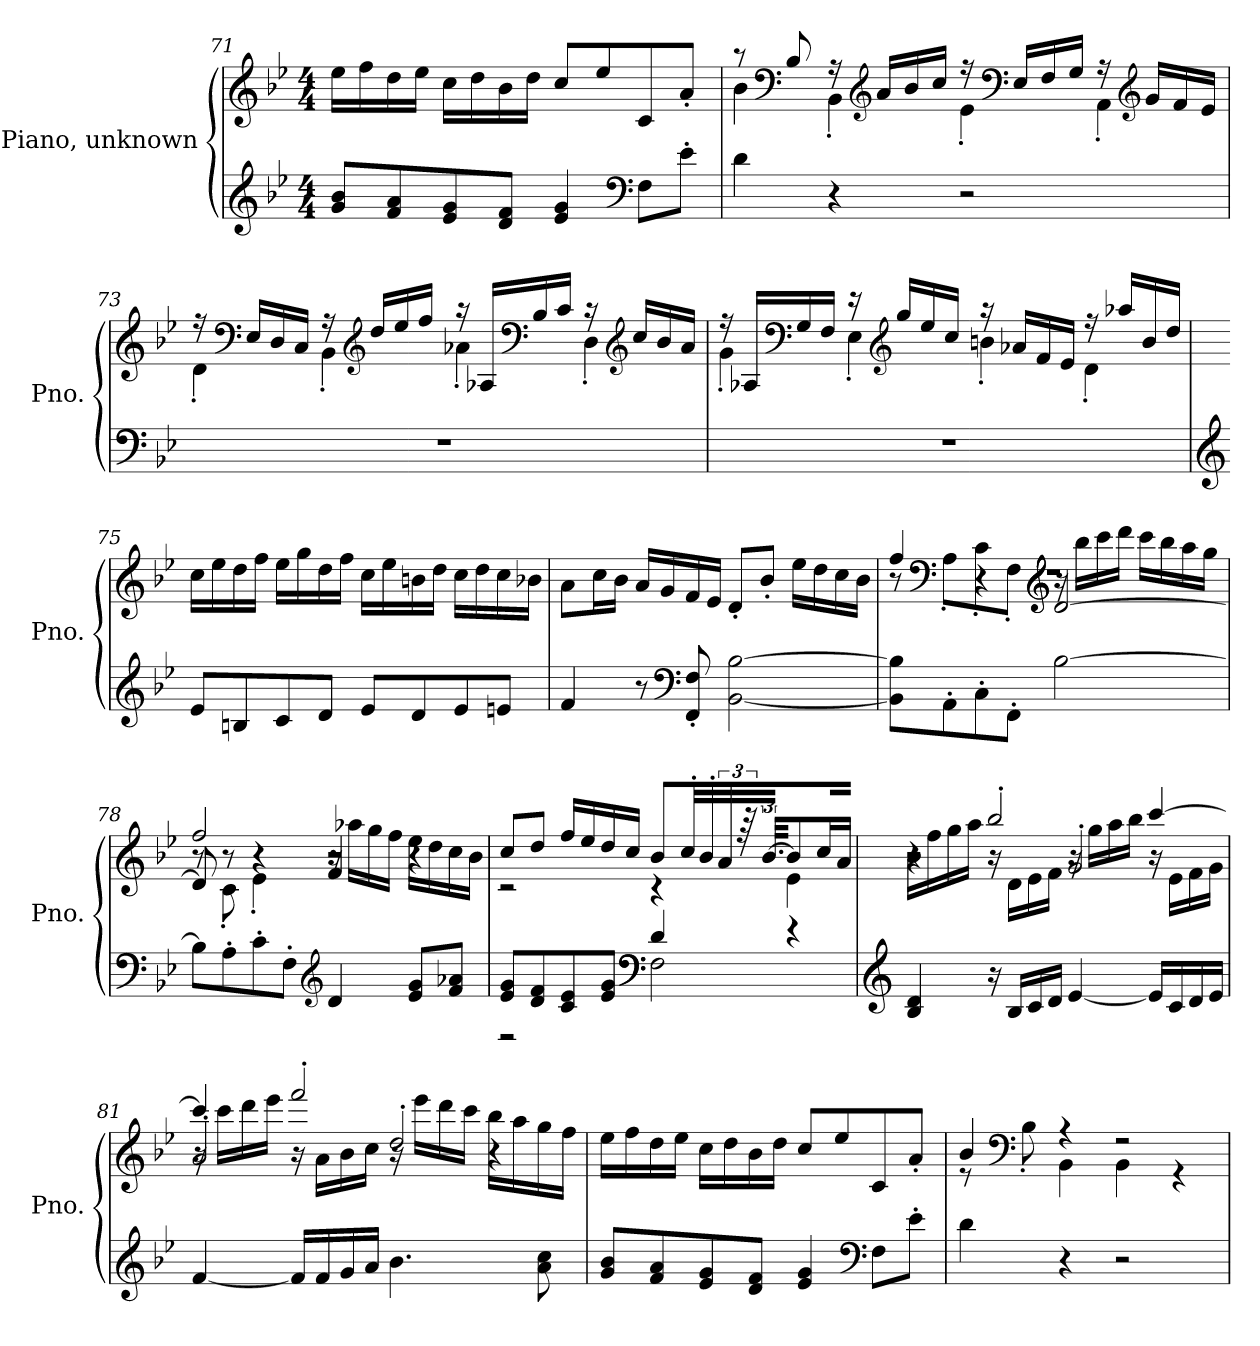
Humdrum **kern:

**kern	**kern
*part1	*part1
*staff2	*staff1
*I"Piano, unknown	*
*I'Pno.	*
*clefG2	*clefG2
*k[b-e-]	*k[b-e-]
*M4/4	*M4/4
=71	=71
8g/ 8b-/L	16ee-\LL
.	16ff\
8f/ 8a/	16dd\
.	16ee-\JJ
8e-/ 8g/	16cc\LL
.	16dd\
8d/ 8f/J	16b-\
.	16dd\JJ
4e-/ 4g/	8cc/L
.	8ee-/
*clefF4	*
8F\L	8c/
8e-'\J	8a'/J
!!LO:LB:g=z
=72	=72
*	*^
4d\	8r	4b-\
*	*clefF4	*
.	8B-/	.
4r	16r	4BB-'\
*	*clefG2	*
.	16a/LL	.
.	16b-/	.
.	16cc/JJ	.
2r	16r	4e-'\
*	*clefF4	*
.	16E-/LL	.
.	16F/	.
.	16G/JJ	.
.	16r	4AA'\
*	*clefG2	*
.	16g/LL	.
.	16f/	.
.	16e-/JJ	.
=73	=73	=73
1r	16r	4d'\
*	*clefF4	*
.	16E-/LL	.
.	16D/	.
.	16C/JJ	.
.	16r	4BB-'\
*	*clefG2	*
.	16dd/LL	.
.	16ee-/	.
.	16ff/JJ	.
.	16r	4a-X'\
.	16A-X/LL	.
*	*clefF4	*
.	16B-/	.
.	16c/JJ	.
.	16r	4D'\
*	*clefG2	*
.	16cc/LL	.
.	16b-/	.
.	16a-/JJ	.
!!LO:LB:g=z	!!
=74	=74	=74
1r	16r	4g'\
.	16A-X/LL	.
*	*clefF4	*
.	16G/	.
.	16F/JJ	.
.	16r	4E-'\
*	*clefG2	*
.	16gg/LL	.
.	16ee-/	.
.	16cc/JJ	.
.	16r	4bn'\
.	16a-X/LL	.
.	16f/	.
.	16e-/JJ	.
.	16r	4d'\
.	16aa-X/LL	.
.	16b/	.
.	16dd/JJ	.
*	*v	*v
=75	=75
*clefG2	*
8e-/L	16cc\LL
.	16ee-\
8Bn/	16dd\
.	16ff\JJ
8c/	16ee-\LL
.	16gg\
8d/J	16dd\
.	16ff\JJ
8e-/L	16cc\LL
.	16ee-\
8d/	16bn\
.	16dd\JJ
8e-/	16cc\LL
.	16dd\
8en/J	16cc\
.	16b-X\JJ
!!LO:LB:g=z
=76	=76
4f/	8a\L
.	16cc\L
.	16b-\JJ
8r	16a/LL
.	16g/
*clefF4	*
8FF/' 8F/'	16f/
.	16e-/JJ
[2BB-\ [2B-\	8d'/L
.	8b-'/J
.	16ee-\LL
.	16dd\
.	16cc\
.	16b-\JJ
=77	=77
*	*^
*	*	*^
8BB-\] 8B-\]L	1r	8r	4ff/
*	*clefF4	*	*
8AA'\	.	8A'\L	.
8C'\	.	8c'\	4r
8FF'\J	.	8F'\J	.
*	*clefG2	*	*
[2B-\	.	16r	[2d/
.	.	16bb-\LL	.
.	.	16ccc\	.
.	.	16ddd\JJ	.
.	.	16ccc\LL	.
.	.	16bb-\	.
.	.	16aa\	.
.	.	16gg\JJ	.
!!LO:PB:g=z	!!	!!
=78	=78	=78	=78
8B-\L]	2ff/	8r	8d/]
8A'\	.	8c'\	8r
8c'\	.	4e-'\	4r
8F'\J	.	.	.
*clefG2	*	*	*
4d/	2r	16r	4f/
.	.	16aa-X\LL	.
.	.	16gg\	.
.	.	16ff\JJ	.
8e-/ 8g/L	.	16ee-\LL	4r
.	.	16dd\	.
8f/ 8a-X/J	.	16cc\	.
.	.	16b-\JJ	.
*	*	*v	*v
=79	=79	=79
*^	*	*
8e-/ 8g/L	2r	8cc/L	2r
8d/ 8f/	.	8dd/J	.
8c/ 8e-/	.	16ff/LL	.
.	.	16ee-/	.
8e-/ 8g/J	.	16dd/	.
.	.	16cc/JJ	.
*clefF4	*	*	*
4d/	2F\	8b-/L	4r
.	.	32cc'/LL	.
.	.	32b-'/	.
.	.	48a/JJJ	.
.	.	96r	.
.	.	[48.b-/KKL	.
4r	.	8b-/]	4e-\
.	.	16cc/L	.
.	.	16a/JJ	.
*v	*v	*	*
*	*v	*v
!!LO:LB:g=z
=80	=80
*clefG2	*
*	*^
*	*	*^
4B-/ 4d/	4r	16b-\LL	2r
.	.	16ff\	.
.	.	16gg\	.
.	.	16aa\JJ	.
16r	2bb-'/	16r	.
16B-/LL	.	16d\LL	.
16c/	.	16e-\	.
16d/JJ	.	16f\JJ	.
[4e-/	.	16r	2g'/
.	.	16gg\LL	.
.	.	16aa\	.
.	.	16bb-\JJ	.
16e-/LL]	[4ccc/	16r	.
16c/	.	16e-\LL	.
16d/	.	16f\	.
16e-/JJ	.	16g\JJ	.
=81	=81	=81	=81
[4f/	4ccc/]	16r	2a'/
.	.	16ccc\LL	.
.	.	16ddd\	.
.	.	16eee-\JJ	.
16f/LL]	2fff'/	16r	.
16f/	.	16a\LL	.
16g/	.	16b-\	.
16a/JJ	.	16cc\JJ	.
4.b-\	.	16r	2dd'/
.	.	16eee-\LL	.
.	.	16ddd\	.
.	.	16ccc\JJ	.
.	4r	16bb-\LL	.
.	.	16aa\	.
8a\ 8cc\	.	16gg\	.
.	.	16ff\JJ	.
*	*v	*v	*v
!!LO:LB:g=z
=82	=82
8g/ 8b-/L	16ee-\LL
.	16ff\
8f/ 8a/	16dd\
.	16ee-\JJ
8e-/ 8g/	16cc\LL
.	16dd\
8d/ 8f/J	16b-\
.	16dd\JJ
4e-/ 4g/	8cc/L
.	8ee-/
*clefF4	*
8F\L	8c/
8e-'\J	8a'/J
=83	=83
*	*^
4d\	4b-/	8r
*	*clefF4	*
.	.	8B-'\
4r	4r	4BB-\
2r	2r	4BB-\
.	.	4r
*	*v	*v
=	=
*-	*-
